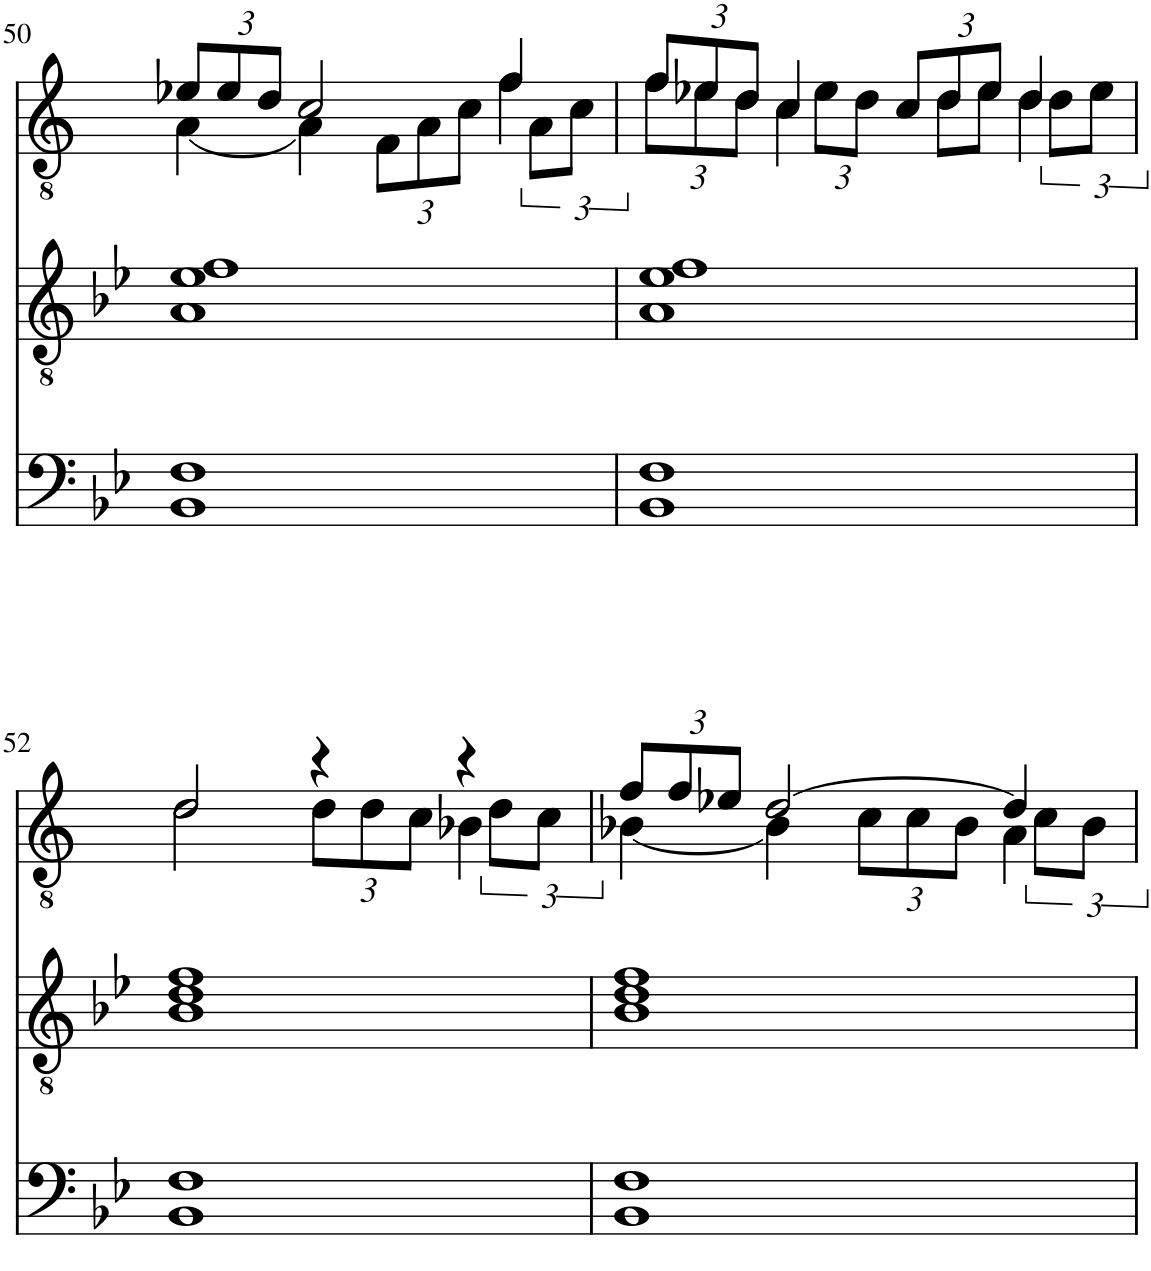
**kern	**kern	**kern
*part3	*part2	*part1
*staff3	*staff2	*staff1
*I"Bass	*I"Tenor	*I"Tenor
!!LO:PB:g=z
*clefF4	*clefGv2	*clefGv2
*k[b-e-]	*k[b-e-]	*k[]
*M4/4	*M4/4	*M4/4
=50	=50	=50
*^	*^	*
*	*	*	*	*Xbrackettup
*	*	*	*	*^
1F	1BB-	1e- 1f	1A	12e-X/L	[4A\
.	.	.	.	12e-/	.
.	.	.	.	12d/J	.
.	.	.	.	2c/	4A\]
.	.	.	.	.	12F\L
.	.	.	.	.	12A\
.	.	.	.	.	12c\J
.	.	.	.	4f/	4f\
*	*	*	*	*	*brackettup
4ryy	4ryy	4ryy	4ryy	4ryy	12A\L
.	.	.	.	.	12c\J
.	.	.	.	.	12ryy
=51	=51	=51	=51	=51	=51
*	*	*	*	*Xbrackettup	*
1F	1BB-	1e- 1f	1A	12f/L	12f\L
.	.	.	.	12e-X/	12e-\
.	.	.	.	12d/J	12d\J
.	.	.	.	4c/	4c\
.	.	.	.	12c/L	12e-\L
.	.	.	.	12d/	12d\J
.	.	.	.	12e-/J	12d\L
.	.	.	.	4d/	12e-\J
.	.	.	.	.	4d\
3ryy	3ryy	3ryy	3ryy	3ryy	.
*	*	*	*	*	*brackettup
.	.	.	.	.	12d\L
.	.	.	.	.	12e-\J
.	.	.	.	.	12ryy
!!LO:LB:g=z	!!
=52	=52	=52	=52	=52	=52
1F	1BB-	1d 1f	1B-	2d/	2d\
*	*	*	*	*	*Xbrackettup
.	.	.	.	4r	12d\L
.	.	.	.	.	12d\
.	.	.	.	.	12c\J
.	.	.	.	4r	4B-X\
*	*	*	*	*	*brackettup
4ryy	4ryy	4ryy	4ryy	4ryy	12d\L
.	.	.	.	.	12c\J
.	.	.	.	.	12ryy
=53	=53	=53	=53	=53	=53
*	*	*	*	*Xbrackettup	*
1F	1BB-	1d 1f	1B-	12f/L	[4B-X\
.	.	.	.	12f/	.
.	.	.	.	12e-X/J	.
.	.	.	.	[2d/	4B-\]
.	.	.	.	.	12c\L
.	.	.	.	.	12c\
.	.	.	.	.	12B-\J
.	.	.	.	4d/]	4A\
*	*	*	*	*	*brackettup
4ryy	4ryy	4ryy	4ryy	4ryy	12c\L
.	.	.	.	.	12B-\J
.	.	.	.	.	12ryy
*v	*v	*	*	*v	*v
*	*v	*v	*
=	=	=
*-	*-	*-
